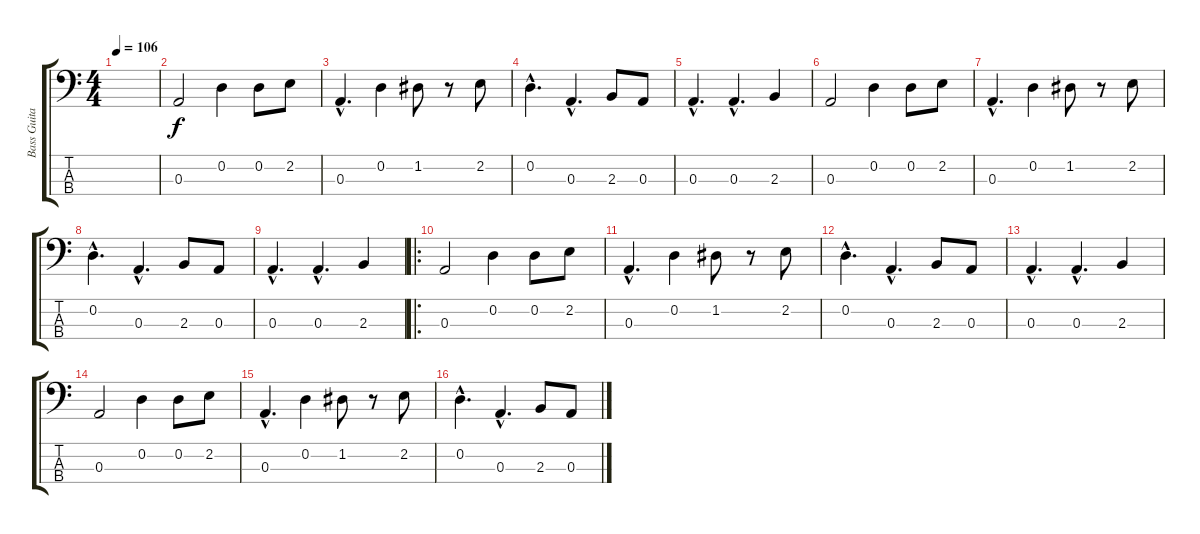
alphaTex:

\track ("Bass Guitar" "Bass Guita") {instrument electricbasspick}
\staff {score tabs}
\tuning (G2 D2 A1 E1) {hide}
\ts (4 4)
\tempo 106
\clef f4
\ks c
|
0.3.2 0.2.4 0.2.8 2.2.8 |
0.3{hac}.4{d} 0.2.4 1.2.8 r.8 2.2.8 |
0.2{hac}.4{d} 0.3{hac}.4{d} 2.3.8 0.3.8 |
0.3{hac}.4{d} 0.3{hac}.4{d} 2.3.4 |
0.3.2 0.2.4 0.2.8 2.2.8 |
0.3{hac}.4{d} 0.2.4 1.2.8 r.8 2.2.8 |
0.2{hac}.4{d} 0.3{hac}.4{d} 2.3.8 0.3.8 |
0.3{hac}.4{d} 0.3{hac}.4{d} 2.3.4 |
\ro
0.3.2 0.2.4 0.2.8 2.2.8 |
0.3{hac}.4{d} 0.2.4 1.2.8 r.8 2.2.8 |
0.2{hac}.4{d} 0.3{hac}.4{d} 2.3.8 0.3.8 |
0.3{hac}.4{d} 0.3{hac}.4{d} 2.3.4 |
0.3.2 0.2.4 0.2.8 2.2.8 |
0.3{hac}.4{d} 0.2.4 1.2.8 r.8 2.2.8 |
0.2{hac}.4{d} 0.3{hac}.4{d} 2.3.8 0.3.8
